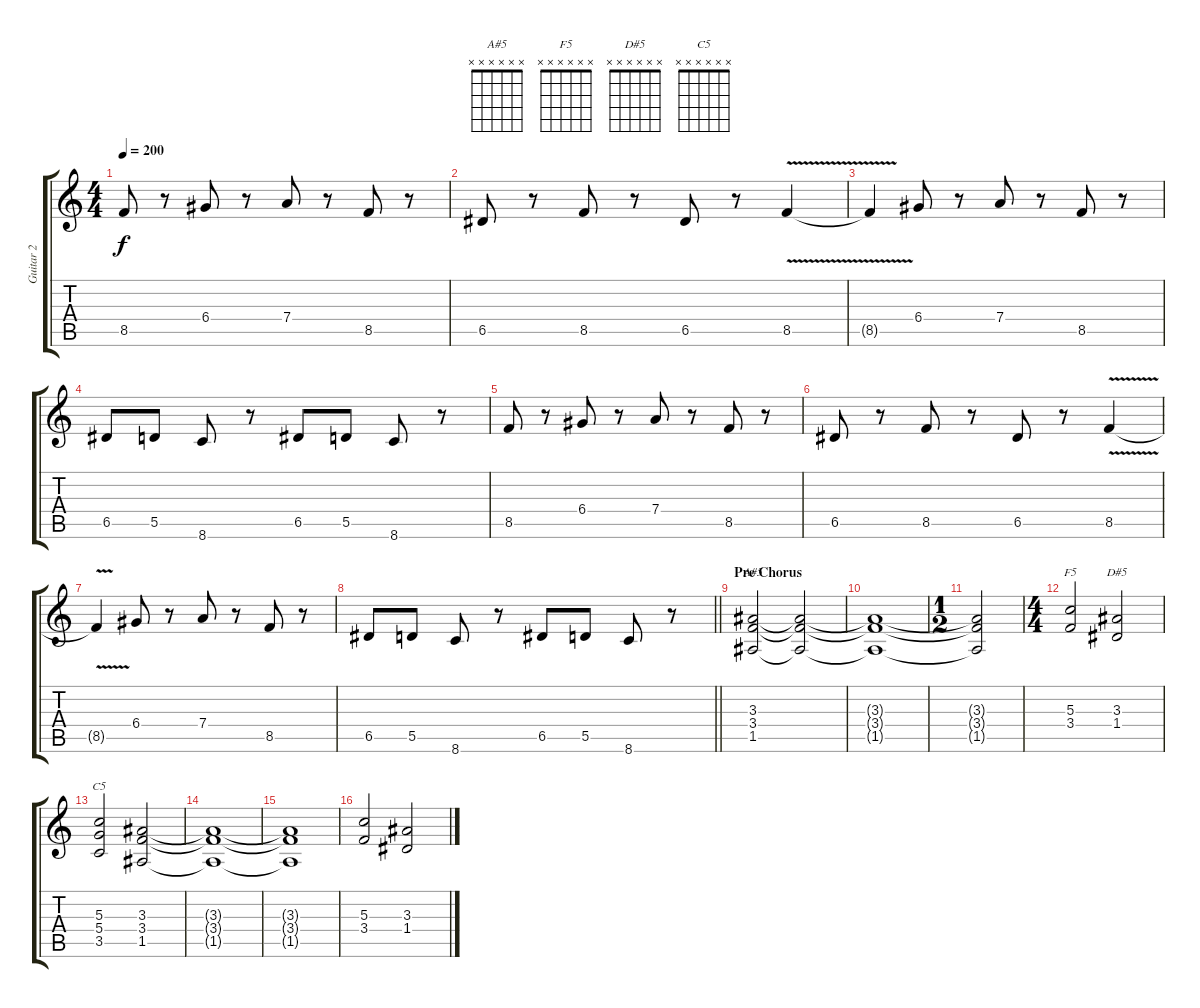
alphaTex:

\track ("Guitar 2" "Guitar 2") {instrument distortionguitar}
\staff {score tabs}
\tuning (E4 B3 G3 D3 A2 E2) {hide}
\chord ("A#5" x x x x x x)
\chord ("F5" x x x x x x)
\chord ("D#5" x x x x x x)
\chord ("C5" x x x x x x)
\ts (4 4)
\tempo 200
\clef g2
\ks c
8.5.8{dy f} r.8 6.4.8 r.8 7.4.8 r.8 8.5.8 r.8 |
6.5.8 r.8 8.5.8 r.8 6.5.8 r.8 8.5{v}.4 |
8.5{t}.4 6.4.8 r.8 7.4.8 r.8 8.5.8 r.8 |
6.5.8 5.5.8 8.6.8 r.8 6.5.8 5.5.8 8.6.8 r.8 |
8.5.8 r.8 6.4.8 r.8 7.4.8 r.8 8.5.8 r.8 |
6.5.8 r.8 8.5.8 r.8 6.5.8 r.8 8.5{v}.4 |
8.5{t}.4 6.4.8 r.8 7.4.8 r.8 8.5.8 r.8 |
\barLineRight lightlight
6.5.8 5.5.8 8.6.8 r.8 6.5.8 5.5.8 8.6.8 r.8 |
\section ("" "Pre Chorus")
(3.3 3.4 1.5).2{ch "A#5"} (3.3{t} 3.4{t} 1.5{t}).2 |
(3.3{t} 3.4{t} 1.5{t}).1 |
\ts (1 2)
(3.3{t} 3.4{t} 1.5{t}).2 |
\ts (4 4)
(5.3 3.4).2{ch "F5"} (3.3 1.4).2{ch "D#5"} |
(5.3 5.4 3.5).2{ch "C5"} (3.3 3.4 1.5).2 |
(3.3{t} 3.4{t} 1.5{t}).1 |
(3.3{t} 3.4{t} 1.5{t}).1 |
(5.3 3.4).2 (3.3 1.4).2
